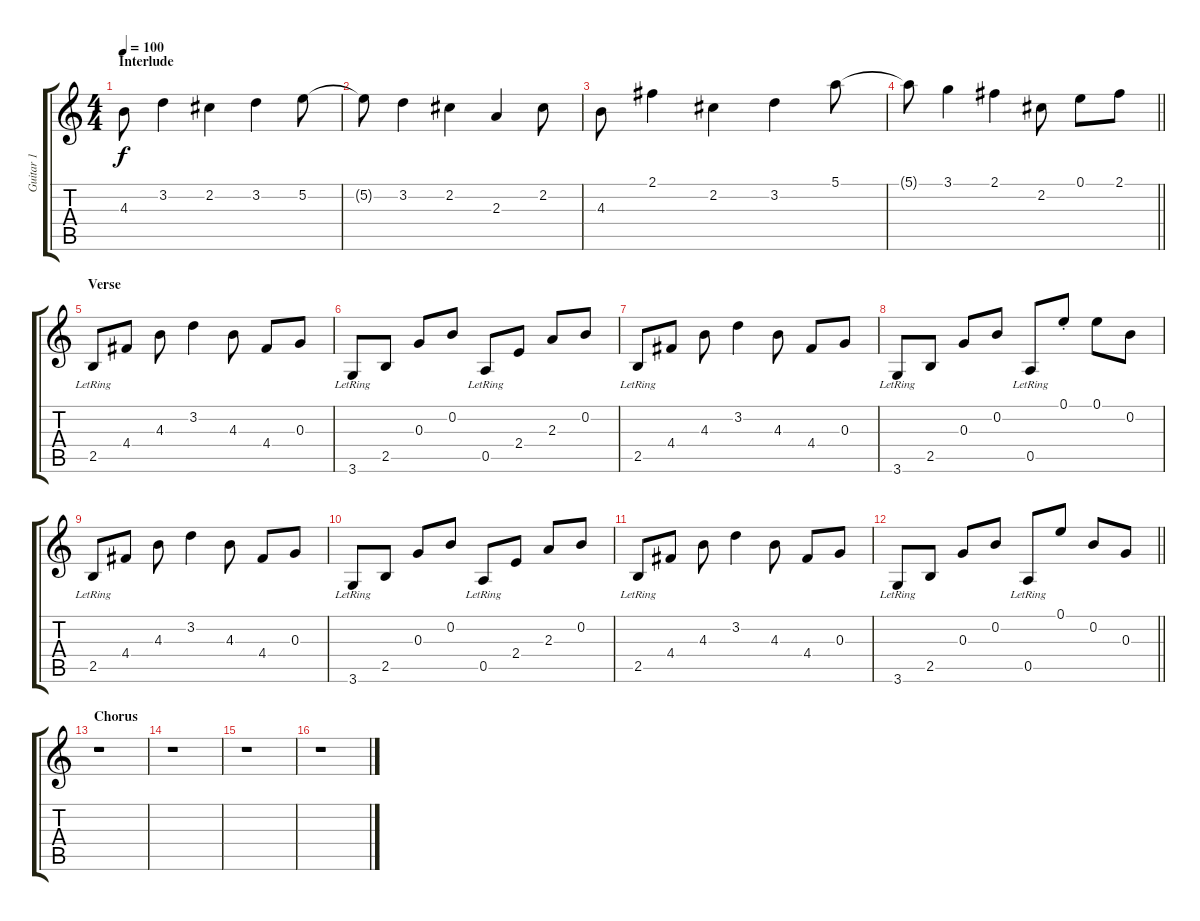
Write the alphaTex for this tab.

\track ("Guitar 1" "Guitar 1") {instrument electricguitarjazz}
\staff {score tabs}
\tuning (E4 B3 G3 D3 A2 E2) {hide}
\ts (4 4)
\section ("" "Interlude")
\tempo 100
\clef g2
\ks c
4.3.8{dy f} 3.2.4 2.2.4 3.2.4 5.2.8 |
5.2{t}.8 3.2.4 2.2.4 2.3.4 2.2.8 |
4.3.8 2.1.4 2.2.4 3.2.4 5.1.8 |
\barLineRight lightlight
5.1{t}.8 3.1.4 2.1.4 2.2.8 0.1.8 2.1.8 |
\section ("" "Verse")
2.5{lr}.8 4.4.8 4.3.8 3.2.4 4.3.8 4.4.8 0.3.8 |
3.6{lr}.8 2.5.8 0.3.8 0.2.8 0.5{lr}.8 2.4.8 2.3.8 0.2.8 |
2.5{lr}.8 4.4.8 4.3.8 3.2.4 4.3.8 4.4.8 0.3.8 |
3.6{lr}.8 2.5.8 0.3.8 0.2.8 0.5{lr}.8 0.1{st}.8 0.1.8 0.2.8 |
2.5{lr}.8 4.4.8 4.3.8 3.2.4 4.3.8 4.4.8 0.3.8 |
3.6{lr}.8 2.5.8 0.3.8 0.2.8 0.5{lr}.8 2.4.8 2.3.8 0.2.8 |
2.5{lr}.8 4.4.8 4.3.8 3.2.4 4.3.8 4.4.8 0.3.8 |
\barLineRight lightlight
3.6{lr}.8 2.5.8 0.3.8 0.2.8 0.5{lr}.8 0.1.8 0.2.8 0.3.8 |
\section ("" "Chorus")
r.1 |
r.1 |
r.1 |
r.1
